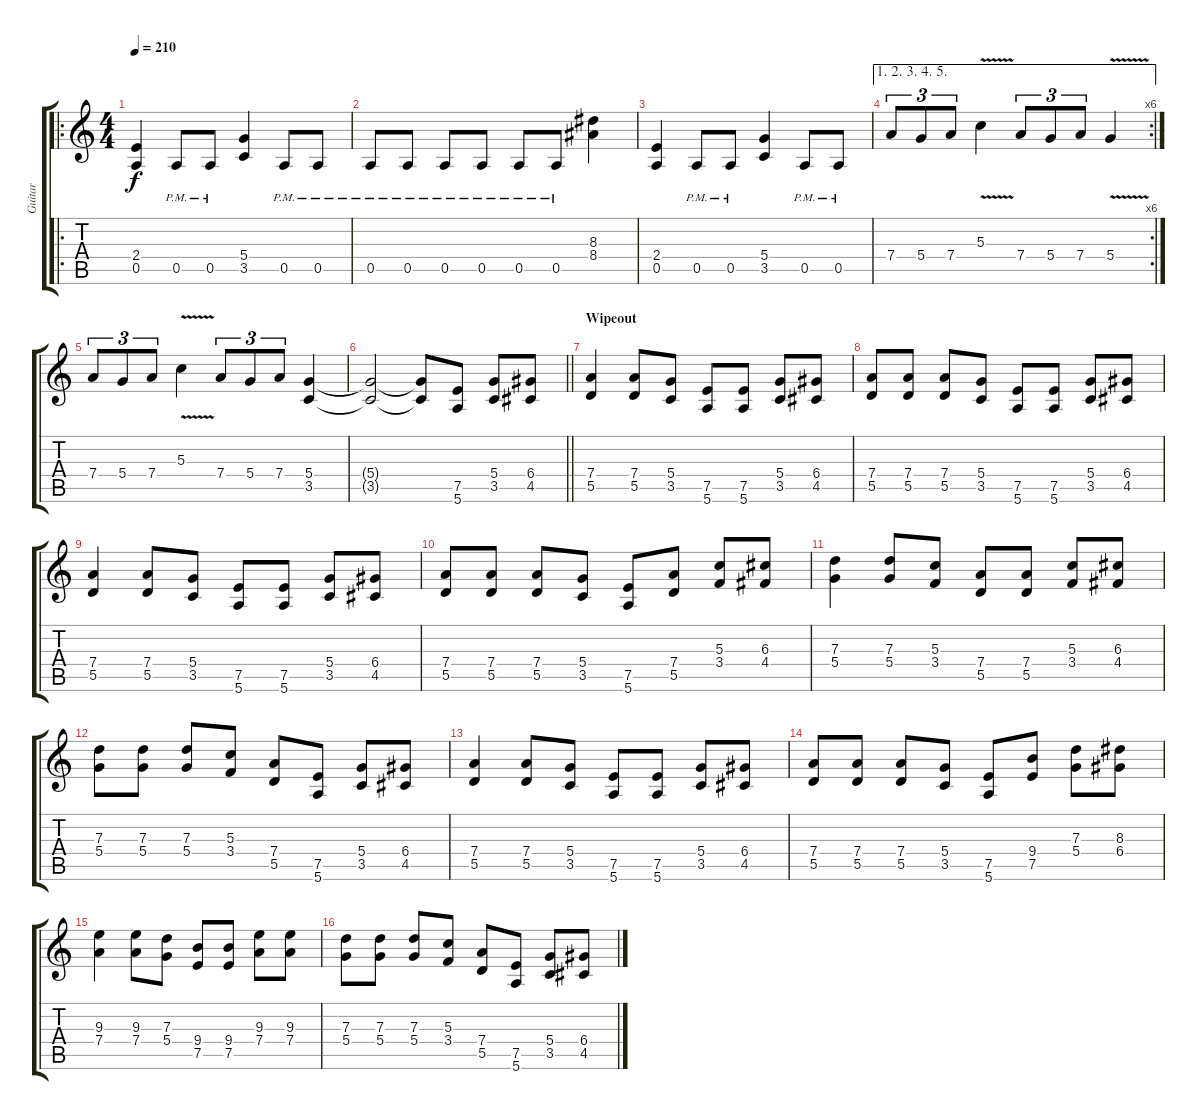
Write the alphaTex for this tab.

\track ("Guitar" "Guitar") {instrument distortionguitar}
\staff {score tabs}
\tuning (E4 B3 G3 D3 A2 E2) {hide}
\ro
\ts (4 4)
\tempo 210
\clef g2
\ks c
(2.4 0.5).4{dy f} 0.5{pm}.8 0.5{pm}.8 (5.4 3.5).4 0.5{pm}.8 0.5{pm}.8 |
0.5{pm}.8 0.5{pm}.8 0.5{pm}.8 0.5{pm}.8 0.5{pm}.8 0.5{pm}.8 (8.3 8.4).4 |
(2.4 0.5).4 0.5{pm}.8 0.5{pm}.8 (5.4 3.5).4 0.5{pm}.8 0.5{pm}.8 |
\ae (1 2 3 4 5)
\rc 6
7.4.8{tu (3 2)} 5.4.8{tu (3 2)} 7.4.8{tu (3 2)} 5.3{v}.4 7.4.8{tu (3 2)} 5.4.8{tu (3 2)} 7.4.8{tu (3 2)} 5.4{v}.4 |
7.4.8{tu (3 2)} 5.4.8{tu (3 2)} 7.4.8{tu (3 2)} 5.3{v}.4 7.4.8{tu (3 2)} 5.4.8{tu (3 2)} 7.4.8{tu (3 2)} (5.4 3.5).4 |
\barLineRight lightlight
(5.4{t} 3.5{t}).2 (5.4{t} 3.5{t}).8 (7.5 5.6).8 (5.4 3.5).8 (6.4 4.5).8 |
\section ("" "Wipeout")
(7.4 5.5).4 (7.4 5.5).8 (5.4 3.5).8 (7.5 5.6).8 (7.5 5.6).8 (5.4 3.5).8 (6.4 4.5).8 |
(7.4 5.5).8 (7.4 5.5).8 (7.4 5.5).8 (5.4 3.5).8 (7.5 5.6).8 (7.5 5.6).8 (5.4 3.5).8 (6.4 4.5).8 |
(7.4 5.5).4 (7.4 5.5).8 (5.4 3.5).8 (7.5 5.6).8 (7.5 5.6).8 (5.4 3.5).8 (6.4 4.5).8 |
(7.4 5.5).8 (7.4 5.5).8 (7.4 5.5).8 (5.4 3.5).8 (7.5 5.6).8 (7.4 5.5).8 (5.3 3.4).8 (6.3 4.4).8 |
(7.3 5.4).4 (7.3 5.4).8 (5.3 3.4).8 (7.4 5.5).8 (7.4 5.5).8 (5.3 3.4).8 (6.3 4.4).8 |
(7.3 5.4).8 (7.3 5.4).8 (7.3 5.4).8 (5.3 3.4).8 (7.4 5.5).8 (7.5 5.6).8 (5.4 3.5).8 (6.4 4.5).8 |
(7.4 5.5).4 (7.4 5.5).8 (5.4 3.5).8 (7.5 5.6).8 (7.5 5.6).8 (5.4 3.5).8 (6.4 4.5).8 |
(7.4 5.5).8 (7.4 5.5).8 (7.4 5.5).8 (5.4 3.5).8 (7.5 5.6).8 (9.4 7.5).8 (7.3 5.4).8 (8.3 6.4).8 |
(9.3 7.4).4 (9.3 7.4).8 (7.3 5.4).8 (9.4 7.5).8 (9.4 7.5).8 (9.3 7.4).8 (9.3 7.4).8 |
(7.3 5.4).8 (7.3 5.4).8 (7.3 5.4).8 (5.3 3.4).8 (7.4 5.5).8 (7.5 5.6).8 (5.4 3.5).8 (6.4 4.5).8
